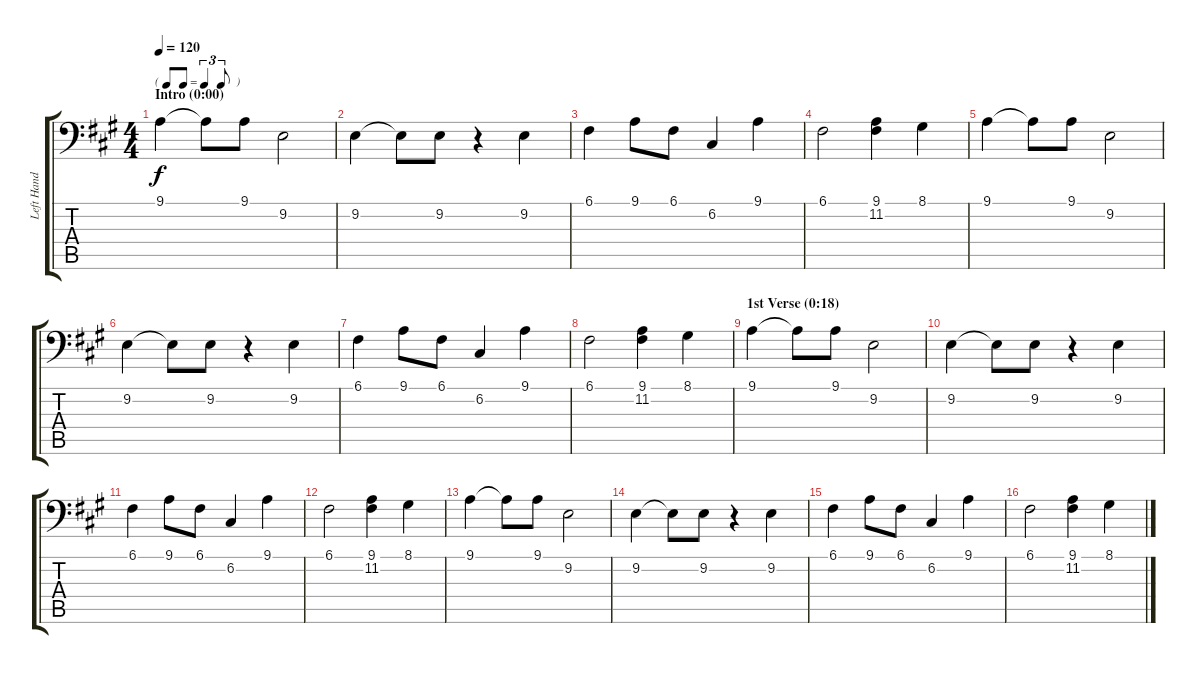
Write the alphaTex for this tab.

\track ("Left Hand" "Left Hand") {instrument brightacousticpiano}
\staff {score tabs}
\tuning (C3 G2 D2 A1 E1 B0) {hide}
\ts (4 4)
\tf triplet8th
\section ("" "Intro (0:00)")
\tempo 120
\clef f4
\ks a
9.1.4{dy f instrument brightacousticpiano} 9.1{t}.8 9.1.8 9.2.2 |
9.2.4 9.2{t}.8 9.2.8 r.4 9.2.4 |
6.1.4 9.1.8 6.1.8 6.2.4 9.1.4 |
6.1.2 (9.1 11.2).4 8.1.4 |
9.1.4 9.1{t}.8 9.1.8 9.2.2 |
9.2.4 9.2{t}.8 9.2.8 r.4 9.2.4 |
6.1.4 9.1.8 6.1.8 6.2.4 9.1.4 |
6.1.2 (9.1 11.2).4 8.1.4 |
\section ("" "1st Verse (0:18)")
9.1.4 9.1{t}.8 9.1.8 9.2.2 |
9.2.4 9.2{t}.8 9.2.8 r.4 9.2.4 |
6.1.4 9.1.8 6.1.8 6.2.4 9.1.4 |
6.1.2 (9.1 11.2).4 8.1.4 |
9.1.4 9.1{t}.8 9.1.8 9.2.2 |
9.2.4 9.2{t}.8 9.2.8 r.4 9.2.4 |
6.1.4 9.1.8 6.1.8 6.2.4 9.1.4 |
6.1.2 (9.1 11.2).4 8.1.4
